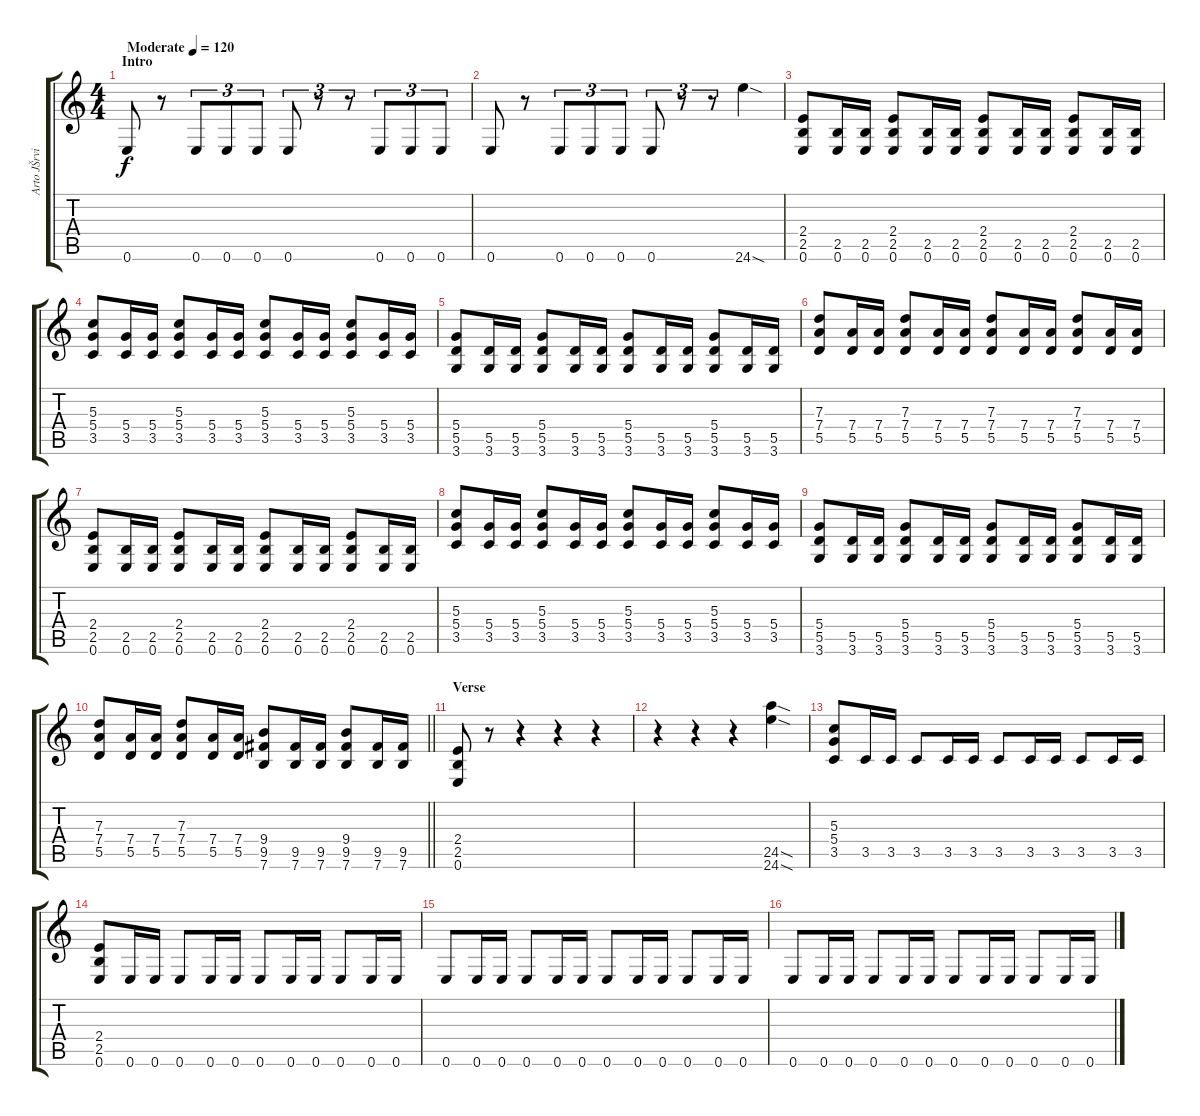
\track ("Arto JŠrvinen" "Arto JŠrvi") {instrument distortionguitar}
\staff {score tabs}
\tuning (E4 B3 G3 D3 A2 E2) {hide}
\ts (4 4)
\section ("" "Intro")
\tempo (120 "Moderate")
\clef g2
\ks c
0.6.8{dy f instrument distortionguitar} r.8 0.6.8{tu (3 2)} 0.6.8{tu (3 2)} 0.6.8{tu (3 2)} 0.6.8{tu (3 2)} r.8{tu (3 2)} r.8{tu (3 2)} 0.6.8{tu (3 2)} 0.6.8{tu (3 2)} 0.6.8{tu (3 2)} |
0.6.8 r.8 0.6.8{tu (3 2)} 0.6.8{tu (3 2)} 0.6.8{tu (3 2)} 0.6.8{tu (3 2)} r.8{tu (3 2)} r.8{tu (3 2)} 24.6{sod}.4 |
(2.4 2.5 0.6).8 (2.5 0.6).16 (2.5 0.6).16 (2.4 2.5 0.6).8 (2.5 0.6).16 (2.5 0.6).16 (2.4 2.5 0.6).8 (2.5 0.6).16 (2.5 0.6).16 (2.4 2.5 0.6).8 (2.5 0.6).16 (2.5 0.6).16 |
(5.3 5.4 3.5).8 (5.4 3.5).16 (5.4 3.5).16 (5.3 5.4 3.5).8 (5.4 3.5).16 (5.4 3.5).16 (5.3 5.4 3.5).8 (5.4 3.5).16 (5.4 3.5).16 (5.3 5.4 3.5).8 (5.4 3.5).16 (5.4 3.5).16 |
(5.4 5.5 3.6).8 (5.5 3.6).16 (5.5 3.6).16 (5.4 5.5 3.6).8 (5.5 3.6).16 (5.5 3.6).16 (5.4 5.5 3.6).8 (5.5 3.6).16 (5.5 3.6).16 (5.4 5.5 3.6).8 (5.5 3.6).16 (5.5 3.6).16 |
(7.3 7.4 5.5).8 (7.4 5.5).16 (7.4 5.5).16 (7.3 7.4 5.5).8 (7.4 5.5).16 (7.4 5.5).16 (7.3 7.4 5.5).8 (7.4 5.5).16 (7.4 5.5).16 (7.3 7.4 5.5).8 (7.4 5.5).16 (7.4 5.5).16 |
(2.4 2.5 0.6).8 (2.5 0.6).16 (2.5 0.6).16 (2.4 2.5 0.6).8 (2.5 0.6).16 (2.5 0.6).16 (2.4 2.5 0.6).8 (2.5 0.6).16 (2.5 0.6).16 (2.4 2.5 0.6).8 (2.5 0.6).16 (2.5 0.6).16 |
(5.3 5.4 3.5).8 (5.4 3.5).16 (5.4 3.5).16 (5.3 5.4 3.5).8 (5.4 3.5).16 (5.4 3.5).16 (5.3 5.4 3.5).8 (5.4 3.5).16 (5.4 3.5).16 (5.3 5.4 3.5).8 (5.4 3.5).16 (5.4 3.5).16 |
(5.4 5.5 3.6).8 (5.5 3.6).16 (5.5 3.6).16 (5.4 5.5 3.6).8 (5.5 3.6).16 (5.5 3.6).16 (5.4 5.5 3.6).8 (5.5 3.6).16 (5.5 3.6).16 (5.4 5.5 3.6).8 (5.5 3.6).16 (5.5 3.6).16 |
\barLineRight lightlight
(7.3 7.4 5.5).8 (7.4 5.5).16 (7.4 5.5).16 (7.3 7.4 5.5).8 (7.4 5.5).16 (7.4 5.5).16 (9.4 9.5 7.6).8 (9.5 7.6).16 (9.5 7.6).16 (9.4 9.5 7.6).8 (9.5 7.6).16 (9.5 7.6).16 |
\section ("" "Verse")
(2.4 2.5 0.6).8 r.8 r.4 r.4 r.4 |
r.4 r.4 r.4 (24.5{sod} 24.6{sod}).4 |
(5.3 5.4 3.5).8 3.5.16 3.5.16 3.5.8 3.5.16 3.5.16 3.5.8 3.5.16 3.5.16 3.5.8 3.5.16 3.5.16 |
(2.4 2.5 0.6).8 0.6.16 0.6.16 0.6.8 0.6.16 0.6.16 0.6.8 0.6.16 0.6.16 0.6.8 0.6.16 0.6.16 |
0.6.8 0.6.16 0.6.16 0.6.8 0.6.16 0.6.16 0.6.8 0.6.16 0.6.16 0.6.8 0.6.16 0.6.16 |
0.6.8 0.6.16 0.6.16 0.6.8 0.6.16 0.6.16 0.6.8 0.6.16 0.6.16 0.6.8 0.6.16 0.6.16
